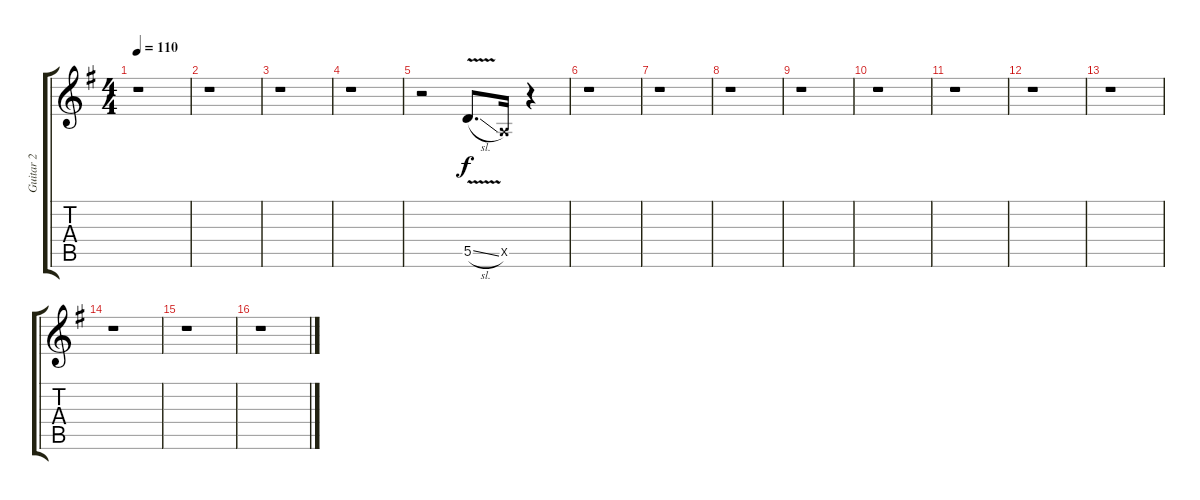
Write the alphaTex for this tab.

\track ("Guitar 2" "Guitar 2") {instrument distortionguitar}
\staff {score tabs}
\tuning (E4 B3 G3 D3 A2 E2) {hide}
\ts (4 4)
\tempo 110
\clef g2
\ks g
r.1{dy f} |
r.1 |
r.1 |
r.1 |
r.2 5.5{v sl}.8{d} 0.5{x}.16 r.4 |
r.1 |
r.1 |
r.1 |
r.1 |
r.1 |
r.1 |
r.1 |
r.1 |
r.1 |
r.1 |
r.1
